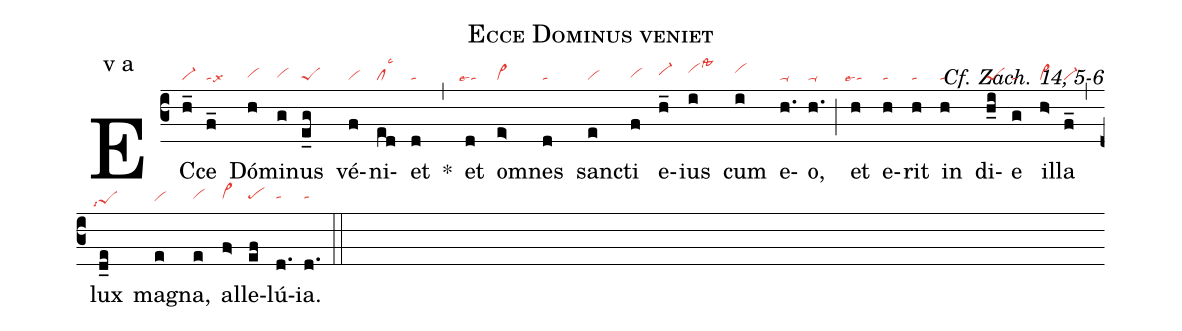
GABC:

name: Ecce Dominus veniet;
commentary: Cf. Zach. 14, 5-6;
annotation: v a;
mode: 5;
nabc-lines: 1;
%%
(c3)
EC(h_|vi-)ce(f_|talsx6) Dó(h|vihg)mi(g|vihg)nus(e_g|peS) vé(f|vi)ni(ed|cllsc3)et(d|ta) *(,)
et(d|``talse4) om(e>|vi>)nes(d|ta) san(e|vi)cti(f|vihg) e(h_|vi-hh)ius(i|vihilssta3) cum(i|vihi) e(h.|ta-)o,(h.|ta-) (;)
et(h|``talse4) e(h|ta)rit(h|ta) in(h|ta) di(h_i|peS)e(g|ta) il(h>|vi>)la(f_|vi-) (,)
lux(d_e|``peSlsi7) ma(e|vihg)gna,(e|vihh) al(f>|vi>hh)le(ef|pehh)lú(d.|tahh)ia.(d.|tahh) (::)
